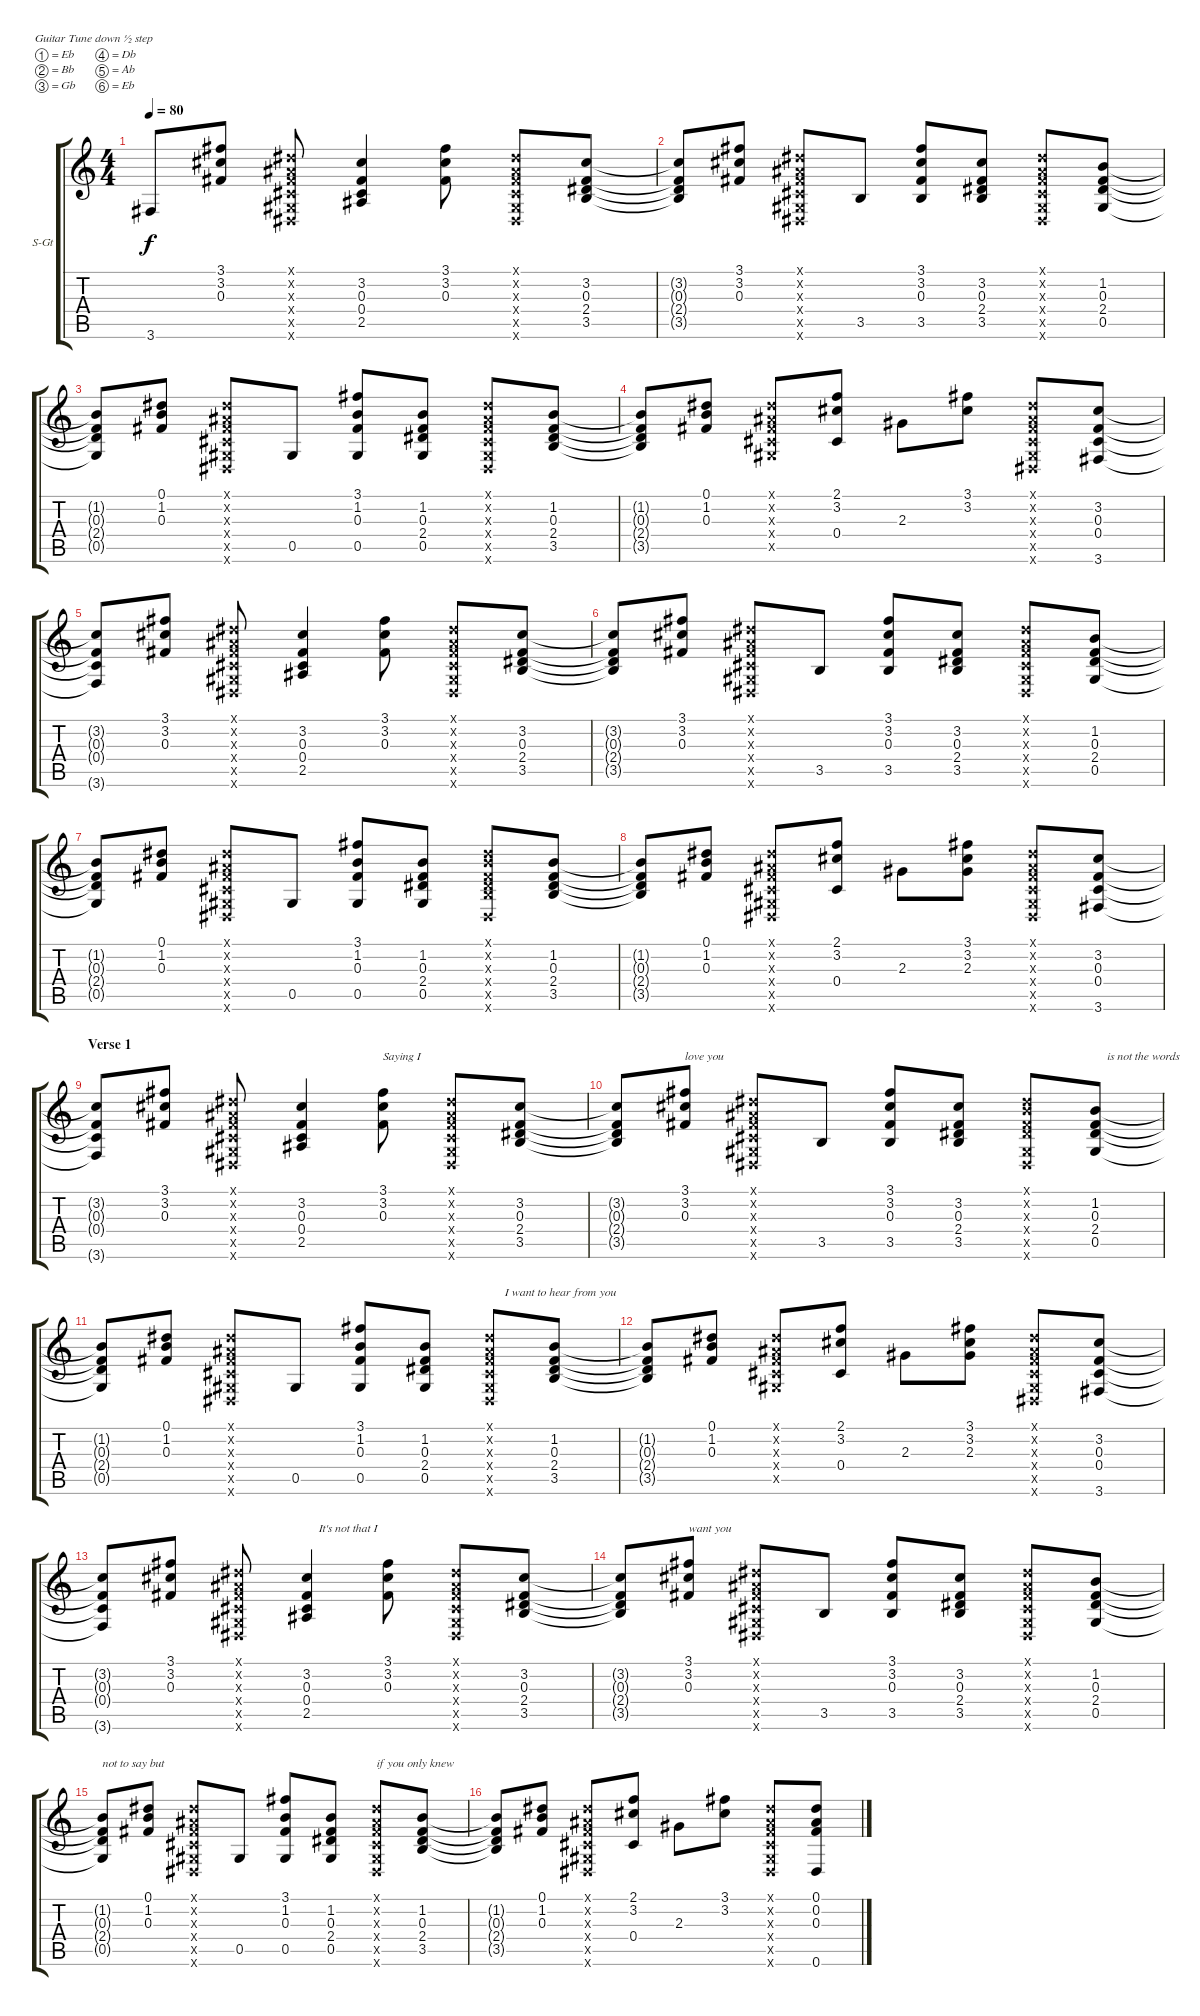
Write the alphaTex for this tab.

\bracketExtendMode groupsimilarinstruments
\firstSystemTrackNameOrientation horizontal
\otherSystemsTrackNameOrientation horizontal
\track ("Trilha 1" "S-Gt") {instrument acousticguitarsteel}
\staff {score tabs}
\tuning (Eb4 Bb3 Gb3 Db3 Ab2 Eb2)
\ts (4 4)
\tempo 80
\clef g2
\ks c
3.6.8{dy f instrument acousticguitarsteel} (3.1 3.2 0.3).8 (0.1{x} 0.2{x} 0.3{x} 0.4{x} 0.5{x} 0.6{x}).8 (3.2 0.3 0.4 2.5).4 (3.1 3.2 0.3).8 (0.1{x} 0.2{x} 0.3{x} 0.4{x} 0.5{x} 0.6{x}).8 (3.2 0.3 2.4 3.5).8 |
(3.2{t} 0.3{t} 2.4{t} 3.5{t}).8 (3.1 3.2 0.3).8 (0.1{x} 0.2{x} 0.3{x} 0.4{x} 0.5{x} 0.6{x}).8 3.5.8 (3.1 3.2 0.3 3.5).8 (3.2 0.3 2.4 3.5).8 (0.1{x} 0.2{x} 0.3{x} 0.4{x} 0.5{x} 0.6{x}).8 (1.2 0.3 2.4 0.5).8 |
(1.2{t} 0.3{t} 2.4{t} 0.5{t}).8 (0.1 1.2 0.3).8 (0.1{x} 0.2{x} 0.3{x} 0.4{x} 0.5{x} 0.6{x}).8 0.5.8 (3.1 1.2 0.3 0.5).8 (1.2 0.3 2.4 0.5).8 (0.1{x} 0.2{x} 0.3{x} 0.4{x} 0.5{x} 0.6{x}).8 (1.2 0.3 2.4 3.5).8 |
(1.2{t} 0.3{t} 2.4{t} 3.5{t}).8 (0.1 1.2 0.3).8 (0.1{x} 0.2{x} 0.3{x} 0.4{x} 0.5{x}).8 (2.1 3.2 0.4).8 2.3.8 (3.1 3.2).8 (0.1{x} 0.2{x} 0.3{x} 0.4{x} 0.5{x} 0.6{x}).8 (3.2 0.3 0.4 3.6).8 |
(3.2{t} 0.3{t} 0.4{t} 3.6{t}).8 (3.1 3.2 0.3).8 (0.1{x} 0.2{x} 0.3{x} 0.4{x} 0.5{x} 0.6{x}).8 (3.2 0.3 0.4 2.5).4 (3.1 3.2 0.3).8 (0.1{x} 0.2{x} 0.3{x} 0.4{x} 0.5{x} 0.6{x}).8 (3.2 0.3 2.4 3.5).8 |
(3.2{t} 0.3{t} 2.4{t} 3.5{t}).8 (3.1 3.2 0.3).8 (0.1{x} 0.2{x} 0.3{x} 0.4{x} 0.5{x} 0.6{x}).8 3.5.8 (3.1 3.2 0.3 3.5).8 (3.2 0.3 2.4 3.5).8 (0.1{x} 0.2{x} 0.3{x} 0.4{x} 0.5{x} 0.6{x}).8 (1.2 0.3 2.4 0.5).8 |
(1.2{t} 0.3{t} 2.4{t} 0.5{t}).8 (0.1 1.2 0.3).8 (0.1{x} 0.2{x} 0.3{x} 0.4{x} 0.5{x} 0.6{x}).8 0.5.8 (3.1 1.2 0.3 0.5).8 (1.2 0.3 2.4 0.5).8 (0.1{x} 1.2{x} 0.3{x} 2.4{x} 3.5{x} 0.6{x}).8 (1.2 0.3 2.4 3.5).8 |
(1.2{t} 0.3{t} 2.4{t} 3.5{t}).8 (0.1 1.2 0.3).8 (0.1{x} 0.2{x} 0.3{x} 0.4{x} 0.5{x} 0.6{x}).8 (2.1 3.2 0.4).8 2.3.8 (3.1 3.2 2.3).8 (0.1{x} 0.2{x} 0.3{x} 0.4{x} 0.5{x} 0.6{x}).8 (3.2 0.3 0.4 3.6).8 |
\section ("" "Verse 1")
(3.2{t} 0.3{t} 0.4{t} 3.6{t}).8 (3.1 3.2 0.3).8 (0.1{x} 0.2{x} 0.3{x} 0.4{x} 0.5{x} 0.6{x}).8 (3.2 0.3 0.4 2.5).4 (3.1 3.2 0.3).8{txt "Saying I"} (0.1{x} 0.2{x} 0.3{x} 0.4{x} 0.5{x} 0.6{x}).8 (3.2 0.3 2.4 3.5).8 |
(3.2{t} 0.3{t} 2.4{t} 3.5{t}).8 (3.1 3.2 0.3).8{txt "love you"} (0.1{x} 0.2{x} 0.3{x} 0.4{x} 0.5{x} 0.6{x}).8 3.5.8 (3.1 3.2 0.3 3.5).8 (3.2 0.3 2.4 3.5).8 (0.1{x} 1.2{x} 0.3{x} 2.4{x} 0.5{x} 0.6{x}).8 (1.2 0.3 2.4 0.5).8{txt "    is not the words"} |
(1.2{t} 0.3{t} 2.4{t} 0.5{t}).8 (0.1 1.2 0.3).8 (0.1{x} 0.2{x} 0.3{x} 0.4{x} 0.5{x} 0.6{x}).8 0.5.8 (3.1 1.2 0.3 0.5).8 (1.2 0.3 2.4 0.5).8 (0.1{x} 0.2{x} 0.3{x} 0.4{x} 0.5{x} 0.6{x}).8{txt "     I want to hear from you"} (1.2 0.3 2.4 3.5).8 |
(1.2{t} 0.3{t} 2.4{t} 3.5{t}).8 (0.1 1.2 0.3).8 (0.1{x} 0.2{x} 0.3{x} 0.4{x} 0.5{x}).8 (2.1 3.2 0.4).8 2.3.8 (3.1 3.2 2.3).8 (0.1{x} 0.2{x} 0.3{x} 0.4{x} 0.5{x} 0.6{x}).8 (3.2 0.3 0.4 3.6).8 |
(3.2{t} 0.3{t} 0.4{t} 3.6{t}).8 (3.1 3.2 0.3).8 (0.1{x} 0.2{x} 0.3{x} 0.4{x} 0.5{x} 0.6{x}).8 (3.2 0.3 0.4 2.5).4{txt "    It's not that I"} (3.1 3.2 0.3).8 (0.1{x} 0.2{x} 0.3{x} 0.4{x} 0.5{x} 0.6{x}).8 (3.2 0.3 2.4 3.5).8 |
(3.2{t} 0.3{t} 2.4{t} 3.5{t}).8 (3.1 3.2 0.3).8{txt "want you"} (0.1{x} 0.2{x} 0.3{x} 0.4{x} 0.5{x} 0.6{x}).8 3.5.8 (3.1 3.2 0.3 3.5).8 (3.2 0.3 2.4 3.5).8 (0.1{x} 0.2{x} 0.3{x} 0.4{x} 0.5{x} 0.6{x}).8 (1.2 0.3 2.4 0.5).8 |
(1.2{t} 0.3{t} 2.4{t} 0.5{t}).8{txt "not to say but"} (0.1 1.2 0.3).8 (0.1{x} 0.2{x} 0.3{x} 0.4{x} 0.5{x} 0.6{x}).8 0.5.8 (3.1 1.2 0.3 0.5).8 (1.2 0.3 2.4 0.5).8 (0.1{x} 0.2{x} 0.3{x} 0.4{x} 0.5{x} 0.6{x}).8{txt "if you only knew"} (1.2 0.3 2.4 3.5).8 |
(1.2{t} 0.3{t} 2.4{t} 3.5{t}).8 (0.1 1.2 0.3).8 (0.1{x} 0.2{x} 0.3{x} 0.4{x} 0.5{x} 0.6{x}).8 (2.1 3.2 0.4).8 2.3.8 (3.1 3.2).8 (0.1{x} 0.2{x} 0.3{x} 0.4{x} 0.5{x} 0.6{x}).8 (0.1 0.2 0.3 0.6).8
